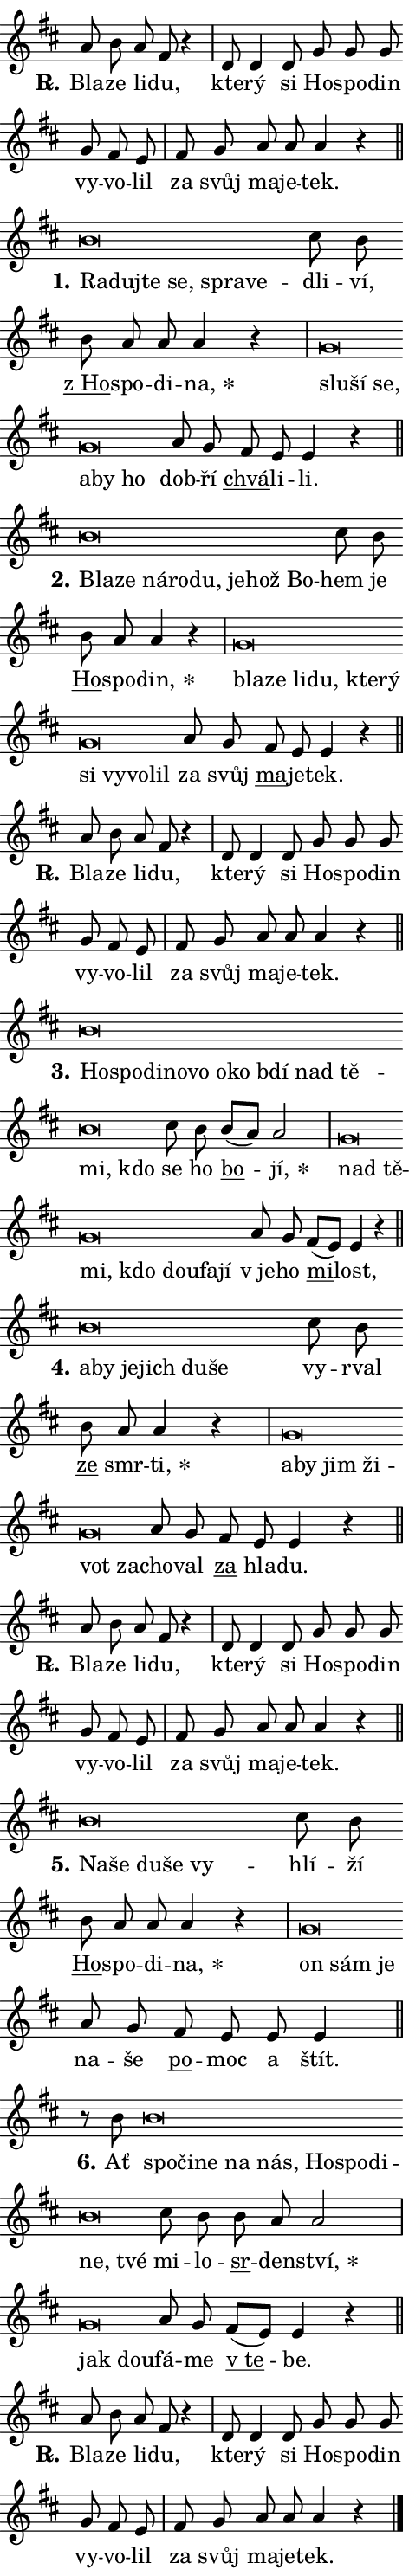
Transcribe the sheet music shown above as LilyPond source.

\version "2.24.0"
\header { tagline = "" }
\paper {
  indent = 0\cm
  top-margin = 0\cm
  right-margin = 0.13\cm % to fit lyric hyphens
  bottom-margin = 0\cm
  left-margin = 0\cm
  paper-width = 8\cm
  page-breaking = #ly:one-page-breaking
  system-system-spacing.basic-distance = #11
  score-system-spacing.basic-distance = #11
  ragged-last = ##f
}


%% Author: Thomas Morley
%% https://lists.gnu.org/archive/html/lilypond-user/2020-05/msg00002.html
#(define (line-position grob)
"Returns position of @var[grob} in current system:
   @code{'start}, if at first time-step
   @code{'end}, if at last time-step
   @code{'middle} otherwise
"
  (let* ((col (ly:item-get-column grob))
         (ln (ly:grob-object col 'left-neighbor))
         (rn (ly:grob-object col 'right-neighbor))
         (col-to-check-left (if (ly:grob? ln) ln col))
         (col-to-check-right (if (ly:grob? rn) rn col))
         (break-dir-left
           (and
             (ly:grob-property col-to-check-left 'non-musical #f)
             (ly:item-break-dir col-to-check-left)))
         (break-dir-right
           (and
             (ly:grob-property col-to-check-right 'non-musical #f)
             (ly:item-break-dir col-to-check-right))))
        (cond ((eqv? 1 break-dir-left) 'start)
              ((eqv? -1 break-dir-right) 'end)
              (else 'middle))))

#(define (tranparent-at-line-position vctor)
  (lambda (grob)
  "Relying on @code{line-position} select the relevant enry from @var{vctor}.
Used to determine transparency,"
    (case (line-position grob)
      ((end) (not (vector-ref vctor 0)))
      ((middle) (not (vector-ref vctor 1)))
      ((start) (not (vector-ref vctor 2))))))

noteHeadBreakVisibility =
#(define-music-function (break-visibility)(vector?)
"Makes @code{NoteHead}s transparent relying on @var{break-visibility}"
#{
  \override NoteHead.transparent =
    #(tranparent-at-line-position break-visibility)
#})

#(define delete-ledgers-for-transparent-note-heads
  (lambda (grob)
    "Reads whether a @code{NoteHead} is transparent.
If so this @code{NoteHead} is removed from @code{'note-heads} from
@var{grob}, which is supposed to be @code{LedgerLineSpanner}.
As a result ledgers are not printed for this @code{NoteHead}"
    (let* ((nhds-array (ly:grob-object grob 'note-heads))
           (nhds-list
             (if (ly:grob-array? nhds-array)
                 (ly:grob-array->list nhds-array)
                 '()))
           ;; Relies on the transparent-property being done before
           ;; Staff.LedgerLineSpanner.after-line-breaking is executed.
           ;; This is fragile ...
           (to-keep
             (remove
               (lambda (nhd)
                 (ly:grob-property nhd 'transparent #f))
               nhds-list)))
      ;; TODO find a better method to iterate over grob-arrays, similiar
      ;; to filter/remove etc for lists
      ;; For now rebuilt from scratch
      (set! (ly:grob-object grob 'note-heads)  '())
      (for-each
        (lambda (nhd)
          (ly:pointer-group-interface::add-grob grob 'note-heads nhd))
        to-keep))))

squashNotes = {
  \override NoteHead.X-extent = #'(-0.2 . 0.2)
  \override NoteHead.Y-extent = #'(-0.75 . 0)
  \override NoteHead.stencil =
    #(lambda (grob)
       (let ((pos (ly:grob-property grob 'staff-position)))
         (begin
           (if (< pos -7) (display "ERROR: Lower brevis then expected\n") (display ""))
           (if (<= pos -6) ly:text-interface::print ly:note-head::print))))
}
unSquashNotes = {
  \revert NoteHead.X-extent
  \revert NoteHead.Y-extent
  \revert NoteHead.stencil
}

hideNotes = \noteHeadBreakVisibility #begin-of-line-visible
unHideNotes = \noteHeadBreakVisibility #all-visible

% work-around for resetting accidentals
% https://lilypond.org/doc/v2.23/Documentation/notation/displaying-rhythms#unmetered-music
cadenzaMeasure = {
  \cadenzaOff
  \partial 1024 s1024
  \cadenzaOn
}

#(define-markup-command (accent layout props text) (markup?)
  "Underline accented syllable"
  (interpret-markup layout props
    #{\markup \override #'(offset . 4.3) \underline { #text }#}))

responsum = \markup \concat {
  "R" \hspace #-1.05 \path #0.1 #'((moveto 0 0.07) (lineto 0.9 0.8)) \hspace #0.05 "."
}

spaceSize = #0.6828661417322834 % exact space size for TeX Gyre Schola

\layout {
  \context {
    \Staff
    \remove "Time_signature_engraver"
    \override LedgerLineSpanner.after-line-breaking = #delete-ledgers-for-transparent-note-heads
  }
  \context {
    \Lyrics {
      \override LyricSpace.minimum-distance = \spaceSize
      \override LyricText.font-name = #"TeX Gyre Schola"
      \override LyricText.font-size = 1
      \override StanzaNumber.font-name = #"TeX Gyre Schola Bold"
      \override StanzaNumber.font-size = 1
    }
  }
  \context {
    \Score 
    \override NoteHead.text =
      #(lambda (grob) 
        (let ((pos (ly:grob-property grob 'staff-position)))
          #{\markup {
            \combine
              \halign #-0.55 \raise #(if (= pos -6) 0 0.5) \override #'(thickness . 2) \draw-line #'(3.2 . 0)
              \musicglyph "noteheads.sM1"
          }#}))
  }
}

% magnetic-lyrics.ily
%
%   written by
%     Jean Abou Samra <jean@abou-samra.fr>
%     Werner Lemberg <wl@gnu.org>
%
%   adapted by
%     Jiri Hon <jiri.hon@gmail.com>
%
% Version 2022-Apr-15

% https://www.mail-archive.com/lilypond-user@gnu.org/msg149350.html

#(define (Left_hyphen_pointer_engraver context)
   "Collect syllable-hyphen-syllable occurrences in lyrics and store
them in properties.  This engraver only looks to the left.  For
example, if the lyrics input is @code{foo -- bar}, it does the
following.

@itemize @bullet
@item
Set the @code{text} property of the @code{LyricHyphen} grob between
@q{foo} and @q{bar} to @code{foo}.

@item
Set the @code{left-hyphen} property of the @code{LyricText} grob with
text @q{foo} to the @code{LyricHyphen} grob between @q{foo} and
@q{bar}.
@end itemize

Use this auxiliary engraver in combination with the
@code{lyric-@/text::@/apply-@/magnetic-@/offset!} hook."
   (let ((hyphen #f)
         (text #f))
     (make-engraver
      (acknowledgers
       ((lyric-syllable-interface engraver grob source-engraver)
        (set! text grob)))
      (end-acknowledgers
       ((lyric-hyphen-interface engraver grob source-engraver)
        ;(when (not (grob::has-interface grob 'lyric-space-interface))
          (set! hyphen grob)));)
      ((stop-translation-timestep engraver)
       (when (and text hyphen)
         (ly:grob-set-object! text 'left-hyphen hyphen))
       (set! text #f)
       (set! hyphen #f)))))

#(define (lyric-text::apply-magnetic-offset! grob)
   "If the space between two syllables is less than the value in
property @code{LyricText@/.details@/.squash-threshold}, move the right
syllable to the left so that it gets concatenated with the left
syllable.

Use this function as a hook for
@code{LyricText@/.after-@/line-@/breaking} if the
@code{Left_@/hyphen_@/pointer_@/engraver} is active."
   (let ((hyphen (ly:grob-object grob 'left-hyphen #f)))
     (when hyphen
       (let ((left-text (ly:spanner-bound hyphen LEFT)))
         (when (grob::has-interface left-text 'lyric-syllable-interface)
           (let* ((common (ly:grob-common-refpoint grob left-text X))
                  (this-x-ext (ly:grob-extent grob common X))
                  (left-x-ext
                   (begin
                     ;; Trigger magnetism for left-text.
                     (ly:grob-property left-text 'after-line-breaking)
                     (ly:grob-extent left-text common X)))
                  ;; `delta` is the gap width between two syllables.
                  (delta (- (interval-start this-x-ext)
                            (interval-end left-x-ext)))
                  (details (ly:grob-property grob 'details))
                  (threshold (assoc-get 'squash-threshold details 0.2)))
             (when (< delta threshold)
               (let* (;; We have to manipulate the input text so that
                      ;; ligatures crossing syllable boundaries are not
                      ;; disabled.  For languages based on the Latin
                      ;; script this is essentially a beautification.
                      ;; However, for non-Western scripts it can be a
                      ;; necessity.
                      (lt (ly:grob-property left-text 'text))
                      (rt (ly:grob-property grob 'text))
                      (is-space (grob::has-interface hyphen 'lyric-space-interface))
                      (space (if is-space " " ""))
                      (extra-delta (if is-space spaceSize 0))
                      ;; Append new syllable.
                      (ltrt-space (if (and (string? lt) (string? rt))
                                (string-append lt space rt)
                                (make-concat-markup (list lt space rt))))
                      ;; Right-align `ltrt` to the right side.
                      (ltrt-space-markup (grob-interpret-markup
                               grob
                               (make-translate-markup
                                (cons (interval-length this-x-ext) 0)
                                (make-right-align-markup ltrt-space)))))
                 (begin
                   ;; Don't print `left-text`.
                   (ly:grob-set-property! left-text 'stencil #f)
                   ;; Set text and stencil (which holds all collected
                   ;; syllables so far) and shift it to the left.
                   (ly:grob-set-property! grob 'text ltrt-space)
                   (ly:grob-set-property! grob 'stencil ltrt-space-markup)
                   (ly:grob-translate-axis! grob (- (- delta extra-delta)) X))))))))))


#(define (lyric-hyphen::displace-bounds-first grob)
   ;; Make very sure this callback isn't triggered too early.
   (let ((left (ly:spanner-bound grob LEFT))
         (right (ly:spanner-bound grob RIGHT)))
     (ly:grob-property left 'after-line-breaking)
     (ly:grob-property right 'after-line-breaking)
     (ly:lyric-hyphen::print grob)))

squashThreshold = #0.4

\layout {
  \context {
    \Lyrics
    \consists #Left_hyphen_pointer_engraver
    \override LyricText.after-line-breaking =
      #lyric-text::apply-magnetic-offset!
    \override LyricHyphen.stencil = #lyric-hyphen::displace-bounds-first
    \override LyricText.details.squash-threshold = \squashThreshold
    \override LyricHyphen.minimum-distance = 0
    \override LyricHyphen.minimum-length = \squashThreshold
  }
}

squashText = \override LyricText.details.squash-threshold = 9999
unSquashText = \override LyricText.details.squash-threshold = \squashThreshold

leftText = \override LyricText.self-alignment-X = #LEFT
unLeftText = \revert LyricText.self-alignment-X

starOffset = #(lambda (grob) 
                (let ((x_offset (ly:self-alignment-interface::aligned-on-x-parent grob)))
                  (if (= x_offset 0) 0 (+ x_offset 1.2))))

star = #(define-music-function (syllable)(string?)
"Append star separator at the end of a syllable"
#{
  \once \override LyricText.X-offset = #starOffset
  \lyricmode { \markup {
    #syllable
    \override #'((font-name . "TeX Gyre Schola Bold")) \hspace #0.2 \lower #0.65 \larger "*"
  } }
#})

starAccent = #(define-music-function (syllable)(string?)
"Append star separator at the end of a syllable and make accent"
#{
  \once \override LyricText.X-offset = #starOffset
  \lyricmode { \markup {
    \accent #syllable
    \override #'((font-name . "TeX Gyre Schola Bold")) \hspace #0.2 \lower #0.65 \larger "*"
  } }
#})

breath = #(define-music-function (syllable)(string?)
"Append breathing indicator at the end of a syllable"
#{
  \lyricmode { \markup { #syllable "+" } }
#})

optionalBreath = #(define-music-function (syllable)(string?)
"Append optional breathing indicator at the end of a syllable"
#{
  \lyricmode { \markup { #syllable "(+)" } }
#})


\score {
    <<
        \new Voice = "melody" { \cadenzaOn \key d \major \relative { a'8 b a fis r4 \cadenzaMeasure \bar "|" d8 d4 d8 \bar "" g g g \bar "" g fis e \cadenzaMeasure \bar "|" fis g a a a4 r \cadenzaMeasure \bar "||" \break } }
        \new Lyrics \lyricsto "melody" { \lyricmode { \set stanza = \responsum
Bla -- ze li -- du, kte -- rý si Ho -- spo -- din vy -- vo -- lil za svůj ma -- je -- tek. } }
    >>
    \layout {}
}

\score {
    <<
        \new Voice = "melody" { \cadenzaOn \key d \major \relative { \squashNotes b'\breve*1/16 \hideNotes \breve*1/16 \bar "" \breve*1/16 \bar "" \breve*1/16 \bar "" \breve*1/16 \breve*1/16 \bar "" \unHideNotes \unSquashNotes cis8 b \bar "" b a a a4 r \cadenzaMeasure \bar "|" \squashNotes g\breve*1/16 \hideNotes \breve*1/16 \bar "" \breve*1/16 \bar "" \breve*1/16 \bar "" \breve*1/16 \breve*1/16 \bar "" \unHideNotes \unSquashNotes a8 g \bar "" fis e e4 r \cadenzaMeasure \bar "||" \break } }
        \new Lyrics \lyricsto "melody" { \lyricmode { \set stanza = "1."
\leftText Ra -- \squashText duj -- te se, spra -- ve -- \unLeftText \unSquashText dli -- ví, \markup \accent "z Ho" -- spo -- di -- \star na, \leftText slu -- \squashText ší se, a -- by ho \unLeftText \unSquashText dob -- ří \markup \accent chvá -- li -- li. } }
    >>
    \layout {}
}

\score {
    <<
        \new Voice = "melody" { \cadenzaOn \key d \major \relative { \squashNotes b'\breve*1/16 \hideNotes \breve*1/16 \bar "" \breve*1/16 \bar "" \breve*1/16 \bar "" \breve*1/16 \bar "" \breve*1/16 \bar "" \breve*1/16 \breve*1/16 \bar "" \unHideNotes \unSquashNotes cis8 b \bar "" b a a4 r \cadenzaMeasure \bar "|" \squashNotes g\breve*1/16 \hideNotes \breve*1/16 \bar "" \breve*1/16 \bar "" \breve*1/16 \bar "" \breve*1/16 \bar "" \breve*1/16 \bar "" \breve*1/16 \bar "" \breve*1/16 \bar "" \breve*1/16 \breve*1/16 \bar "" \unHideNotes \unSquashNotes a8 g \bar "" fis e e4 r \cadenzaMeasure \bar "||" \break } }
        \new Lyrics \lyricsto "melody" { \lyricmode { \set stanza = "2."
\leftText Bla -- \squashText ze ná -- ro -- du, je -- hož Bo -- \unLeftText \unSquashText hem je \markup \accent Ho -- spo -- \star din, \leftText bla -- \squashText ze li -- du, kte -- rý si vy -- vo -- lil \unLeftText \unSquashText za svůj \markup \accent ma -- je -- tek. } }
    >>
    \layout {}
}

\score {
    <<
        \new Voice = "melody" { \cadenzaOn \key d \major \relative { a'8 b a fis r4 \cadenzaMeasure \bar "|" d8 d4 d8 \bar "" g g g \bar "" g fis e \cadenzaMeasure \bar "|" fis g a a a4 r \cadenzaMeasure \bar "||" \break } }
        \new Lyrics \lyricsto "melody" { \lyricmode { \set stanza = \responsum
Bla -- ze li -- du, kte -- rý si Ho -- spo -- din vy -- vo -- lil za svůj ma -- je -- tek. } }
    >>
    \layout {}
}

\score {
    <<
        \new Voice = "melody" { \cadenzaOn \key d \major \relative { \squashNotes b'\breve*1/16 \hideNotes \breve*1/16 \bar "" \breve*1/16 \bar "" \breve*1/16 \bar "" \breve*1/16 \bar "" \breve*1/16 \bar "" \breve*1/16 \bar "" \breve*1/16 \bar "" \breve*1/16 \bar "" \breve*1/16 \bar "" \breve*1/16 \breve*1/16 \bar "" \unHideNotes \unSquashNotes cis8 b \bar "" b[( a)] a2 \cadenzaMeasure \bar "|" \squashNotes g\breve*1/16 \hideNotes \breve*1/16 \bar "" \breve*1/16 \bar "" \breve*1/16 \bar "" \breve*1/16 \bar "" \breve*1/16 \breve*1/16 \bar "" \unHideNotes \unSquashNotes a8 g \bar "" fis[( e)] e4 r \cadenzaMeasure \bar "||" \break } }
        \new Lyrics \lyricsto "melody" { \lyricmode { \set stanza = "3."
\leftText Ho -- \squashText spo -- di -- no -- vo o -- ko bdí nad tě -- mi, kdo \unLeftText \unSquashText se ho \markup \accent bo -- \star jí, \leftText nad \squashText tě -- mi, kdo dou -- fa -- jí \unLeftText \unSquashText "v je" -- ho \markup \accent mi -- lost, } }
    >>
    \layout {}
}

\score {
    <<
        \new Voice = "melody" { \cadenzaOn \key d \major \relative { \squashNotes b'\breve*1/16 \hideNotes \breve*1/16 \bar "" \breve*1/16 \bar "" \breve*1/16 \bar "" \breve*1/16 \breve*1/16 \bar "" \unHideNotes \unSquashNotes cis8 b \bar "" b a a4 r \cadenzaMeasure \bar "|" \squashNotes g\breve*1/16 \hideNotes \breve*1/16 \bar "" \breve*1/16 \bar "" \breve*1/16 \bar "" \breve*1/16 \breve*1/16 \bar "" \unHideNotes \unSquashNotes a8 g \bar "" fis e e4 r \cadenzaMeasure \bar "||" \break } }
        \new Lyrics \lyricsto "melody" { \lyricmode { \set stanza = "4."
\leftText a -- \squashText by je -- jich du -- še \unLeftText \unSquashText vy -- rval \markup \accent ze smr -- \star ti, \leftText a -- \squashText by jim ži -- vot za -- \unLeftText \unSquashText cho -- val \markup \accent za hla -- du. } }
    >>
    \layout {}
}

\score {
    <<
        \new Voice = "melody" { \cadenzaOn \key d \major \relative { a'8 b a fis r4 \cadenzaMeasure \bar "|" d8 d4 d8 \bar "" g g g \bar "" g fis e \cadenzaMeasure \bar "|" fis g a a a4 r \cadenzaMeasure \bar "||" \break } }
        \new Lyrics \lyricsto "melody" { \lyricmode { \set stanza = \responsum
Bla -- ze li -- du, kte -- rý si Ho -- spo -- din vy -- vo -- lil za svůj ma -- je -- tek. } }
    >>
    \layout {}
}

\score {
    <<
        \new Voice = "melody" { \cadenzaOn \key d \major \relative { \squashNotes b'\breve*1/16 \hideNotes \breve*1/16 \bar "" \breve*1/16 \bar "" \breve*1/16 \breve*1/16 \bar "" \unHideNotes \unSquashNotes cis8 b \bar "" b a a a4 r \cadenzaMeasure \bar "|" \squashNotes g\breve*1/16 \hideNotes \breve*1/16 \breve*1/16 \bar "" \unHideNotes \unSquashNotes a8 g \bar "" fis e e e4 \cadenzaMeasure \bar "||" \break } }
        \new Lyrics \lyricsto "melody" { \lyricmode { \set stanza = "5."
\leftText Na -- \squashText še du -- še vy -- \unLeftText \unSquashText hlí -- ží \markup \accent Ho -- spo -- di -- \star na, \leftText on \squashText sám je \unLeftText \unSquashText na -- še \markup \accent po -- moc a štít. } }
    >>
    \layout {}
}

\score {
    <<
        \new Voice = "melody" { \cadenzaOn \key d \major \relative { r8 b'8 \squashNotes b\breve*1/16 \hideNotes \breve*1/16 \bar "" \breve*1/16 \bar "" \breve*1/16 \bar "" \breve*1/16 \bar "" \breve*1/16 \bar "" \breve*1/16 \bar "" \breve*1/16 \bar "" \breve*1/16 \breve*1/16 \bar "" \unHideNotes \unSquashNotes cis8 b \bar "" b a a2 \cadenzaMeasure \bar "|" \squashNotes g\breve*1/16 \hideNotes \breve*1/16 \bar "" \unHideNotes \unSquashNotes a8 g \bar "" fis[( e)] e4 r \cadenzaMeasure \bar "||" \break } }
        \new Lyrics \lyricsto "melody" { \lyricmode { \set stanza = "6."
Ať \leftText spo -- \squashText či -- ne na nás, Ho -- spo -- di -- ne, tvé \unLeftText \unSquashText mi -- lo -- \markup \accent sr -- den -- \star ství, \leftText jak \squashText dou -- \unLeftText \unSquashText fá -- me \markup \accent "v te" -- be. } }
    >>
    \layout {}
}

\score {
    <<
        \new Voice = "melody" { \cadenzaOn \key d \major \relative { a'8 b a fis r4 \cadenzaMeasure \bar "|" d8 d4 d8 \bar "" g g g \bar "" g fis e \cadenzaMeasure \bar "|" fis g a a a4 r \cadenzaMeasure \bar "||" \break } \bar "|." }
        \new Lyrics \lyricsto "melody" { \lyricmode { \set stanza = \responsum
Bla -- ze li -- du, kte -- rý si Ho -- spo -- din vy -- vo -- lil za svůj ma -- je -- tek. } }
    >>
    \layout {}
}
